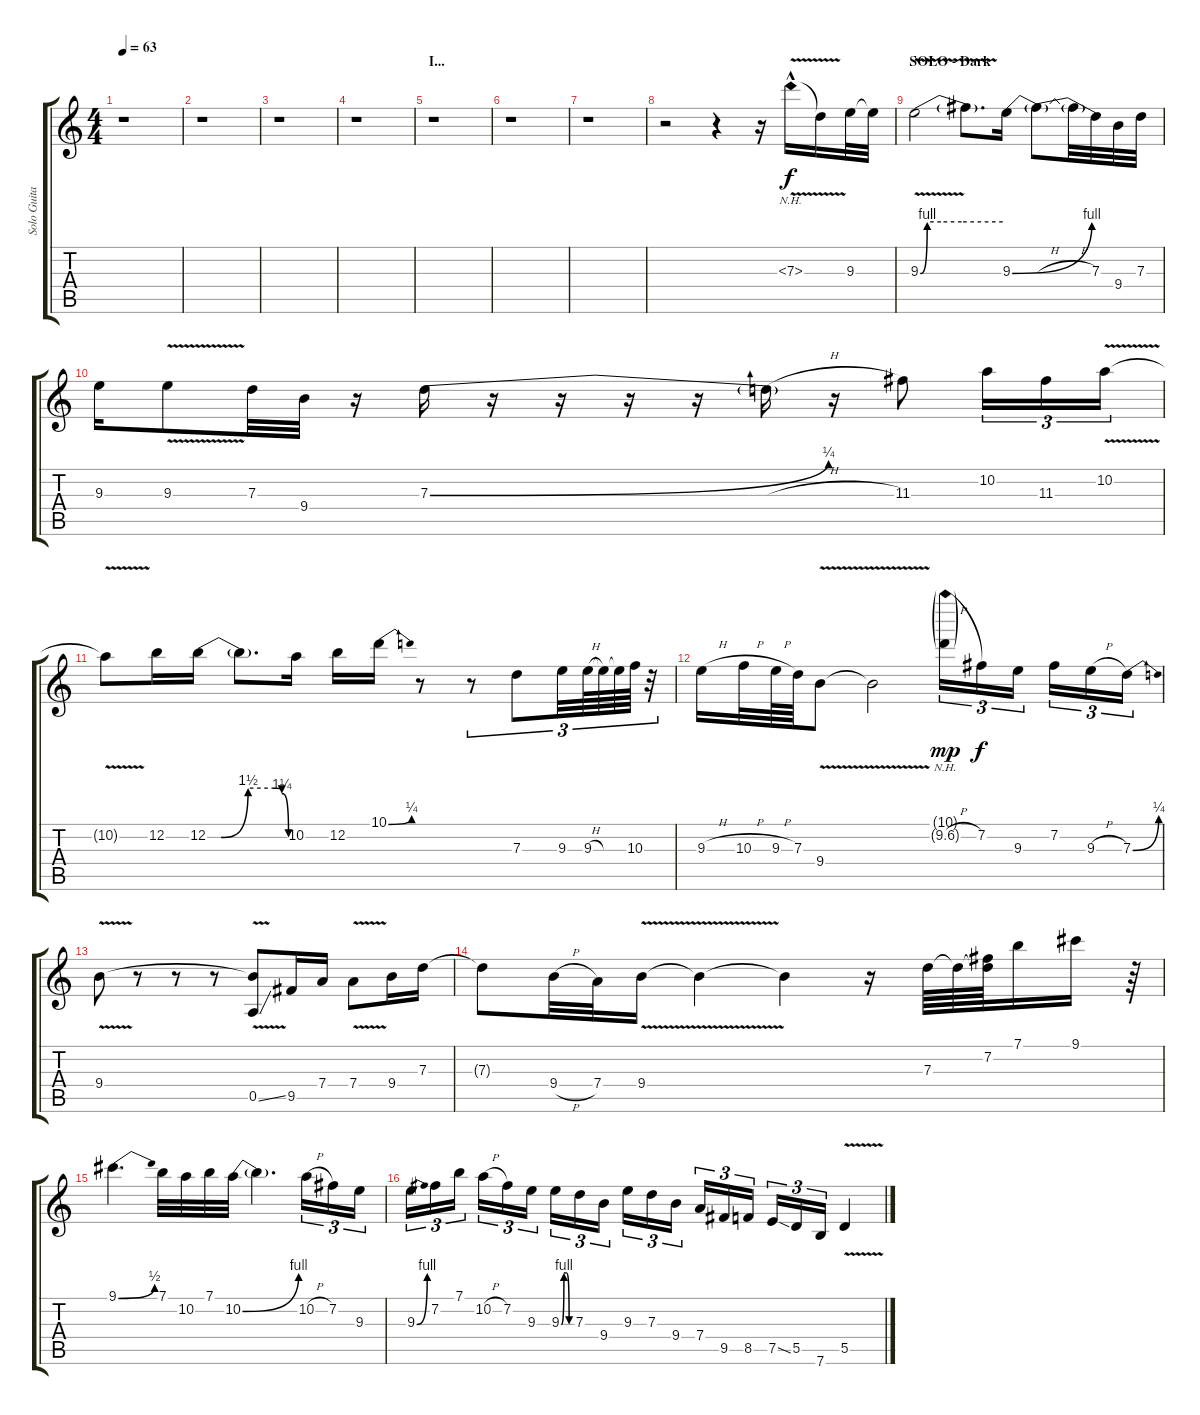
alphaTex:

\track ("Solo Guitar (Gilmour)" "Solo Guita") {instrument distortionguitar}
\staff {score tabs}
\tuning (E4 B3 G3 D3 A2 E2) {hide}
\ts (4 4)
\tempo 63
\clef g2
\ks c
r.1{dy f} |
r.1 |
r.1 |
r.1 |
\section ("" "I...")
r.1 |
r.1 |
r.1 |
r.2 r.4 r.16 7.3{nh v hac}.16 7.3{v t}.16 9.3.32 9.3{t}.32 |
\section ("" "SOLO - Dark")
9.3{be (custom 0 0 5 4 15 4 30 4 60 4) v}.2 9.3{t}.8{d} 9.3{be (bend 0 0 60 4)}.16 9.3{h t}.8 9.3{h t}.32 7.3.32 9.4.32 7.3.32 |
9.3.16 9.3{v}.8 7.3.32 9.4.32 r.16 7.3{be (bend 0 0 60 1)}.16 r.16 r.16 r.16 r.16 7.3{h t}.16 r.16 11.3.8 10.2.16{tu (3 2)} 11.3.16{tu (3 2)} 10.2{v}.16{tu (3 2)} |
10.2{t}.8 12.2.16 12.2{be (custom 0 0 10 0 30 6 50 6 55 5 60 0)}.16 12.2{t}.8{d} 10.2.16 12.2.16 10.1{be (bend 0 0 60 1)}.16 r.8 r.8{tu (3 2)} 7.3.8{tu (3 2)} 9.3.32{tu (3 2)} 9.3{h}.64{tu (3 2)} 9.3{t}.64{tu (3 2)} 9.3{t}.64{tu (3 2)} 10.3.64{tu (3 2)} r.32{tu (3 2)} |
9.3{h}.16 10.3{h}.32 9.3{h}.64 7.3.64 9.4{v}.8 9.4{t}.2 (10.1{g} 10.2{nh h g}).16{tu (3 2) dy mp} 7.2.16{tu (3 2) dy f} 9.3.16{tu (3 2)} 7.2.16{tu (3 2)} 9.3{h}.16{tu (3 2)} 7.3{be (bend 0 0 60 1)}.16{tu (3 2)} |
9.4{v}.8 r.8 r.8 r.8 (9.4{t} 0.5{ss}).8 9.5.16 7.4.16 7.4{v}.8 9.4.16 7.3.16 |
7.3{t}.8 9.4{h}.32 7.4.32 9.4{v}.16 9.4{t}.4 9.4{t}.4 r.16 7.3.64 7.3{t}.64 (7.2 7.3{t}).64 7.1.16 9.1.16 r.64 |
9.1{be (bend 0 0 60 2)}.4{d} 7.1.32 10.2.32 7.1.32 10.2{be (bend 0 0 60 4)}.32 10.2{t}.4{d} 10.2{h}.16{tu (3 2)} 7.2.16{tu (3 2)} 9.3.16{tu (3 2)} |
9.3{be (bend 0 0 60 4)}.16{tu (3 2)} 7.2.16{tu (3 2)} 7.1.16{tu (3 2)} 10.2{h}.16{tu (3 2)} 7.2.16{tu (3 2)} 9.3.16{tu (3 2)} 9.3{be (custom 0 0 15 4 30 4 45 0 60 0)}.16{tu (3 2)} 7.3.16{tu (3 2)} 9.4.16{tu (3 2)} 9.3.16{tu (3 2)} 7.3.16{tu (3 2)} 9.4.16{tu (3 2)} 7.4.16{tu (3 2)} 9.5.16{tu (3 2)} 8.5.16{tu (3 2)} 7.5{ss}.16{tu (3 2)} 5.5.16{tu (3 2)} 7.6.16{tu (3 2)} 5.5{v}.4
